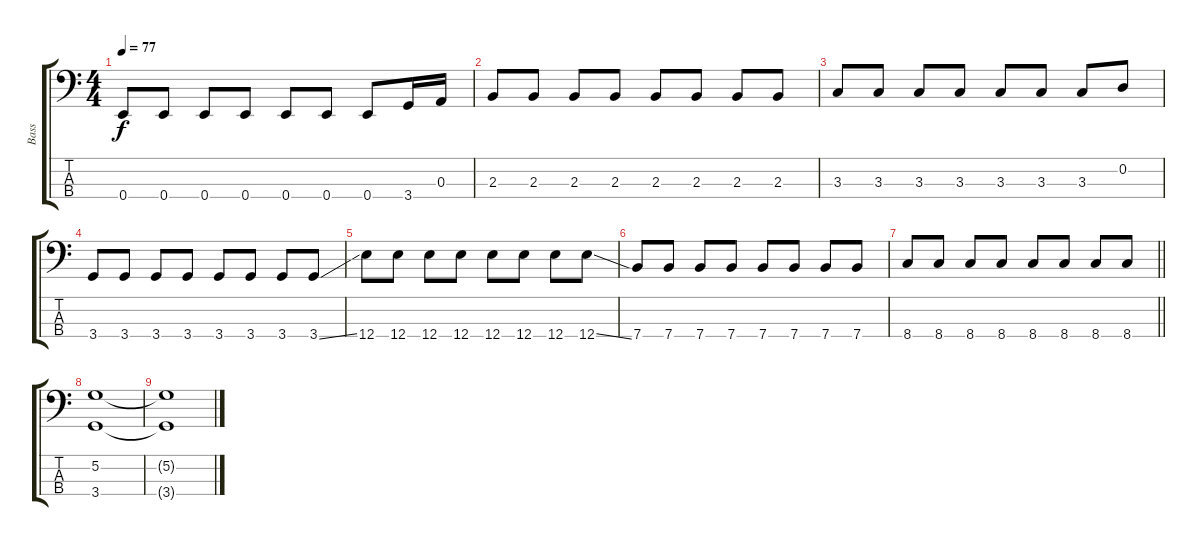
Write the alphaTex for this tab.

\track ("Bass" "Bass") {instrument electricbassfinger}
\staff {score tabs}
\tuning (G2 D2 A1 E1) {hide}
\ts (4 4)
\tempo 77
\clef f4
\ks c
0.4.8{dy f} 0.4.8 0.4.8 0.4.8 0.4.8 0.4.8 0.4.8 3.4.16 0.3.16 |
2.3.8 2.3.8 2.3.8 2.3.8 2.3.8 2.3.8 2.3.8 2.3.8 |
3.3.8 3.3.8 3.3.8 3.3.8 3.3.8 3.3.8 3.3.8 0.2.8 |
3.4.8 3.4.8 3.4.8 3.4.8 3.4.8 3.4.8 3.4.8 3.4{ss}.8 |
12.4.8 12.4.8 12.4.8 12.4.8 12.4.8 12.4.8 12.4.8 12.4{ss}.8 |
7.4.8 7.4.8 7.4.8 7.4.8 7.4.8 7.4.8 7.4.8 7.4.8 |
\barLineRight lightlight
8.4.8 8.4.8 8.4.8 8.4.8 8.4.8 8.4.8 8.4.8 8.4.8 |
(5.2 3.4).1 |
(5.2{t} 3.4{t}).1
